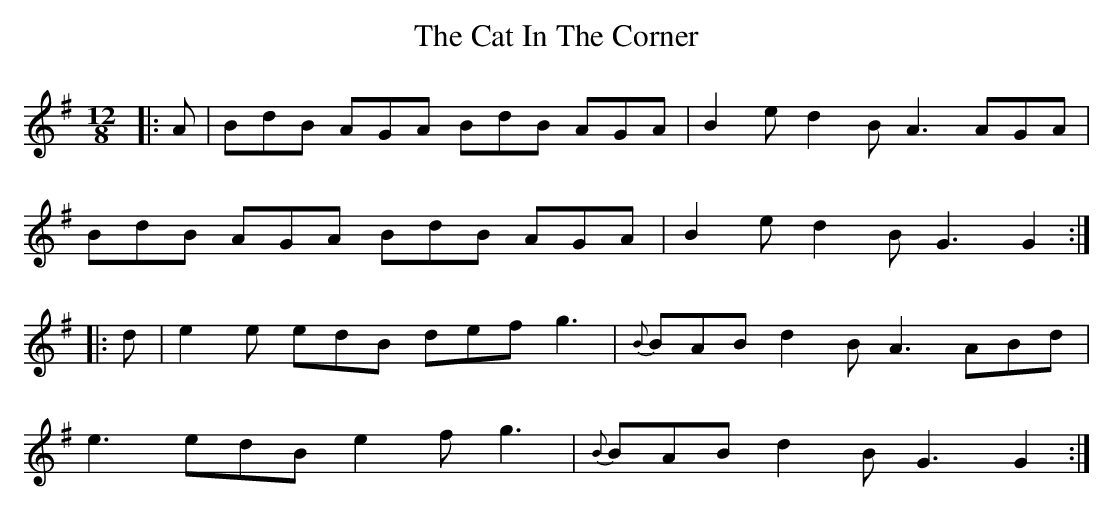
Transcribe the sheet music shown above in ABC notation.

X:1
T: The Cat In The Corner
M: 12/8
L: 1/8
K: Gmaj
|:A|BdB AGA BdB AGA|B2e d2B A3 AGA|
BdB AGA BdB AGA|B2e d2B G3 G2:|
|:d|e2e edB def g3|{B}BAB d2B A3 ABd|
e3 edB e2f g3|{B}BAB d2B G3 G2:|
